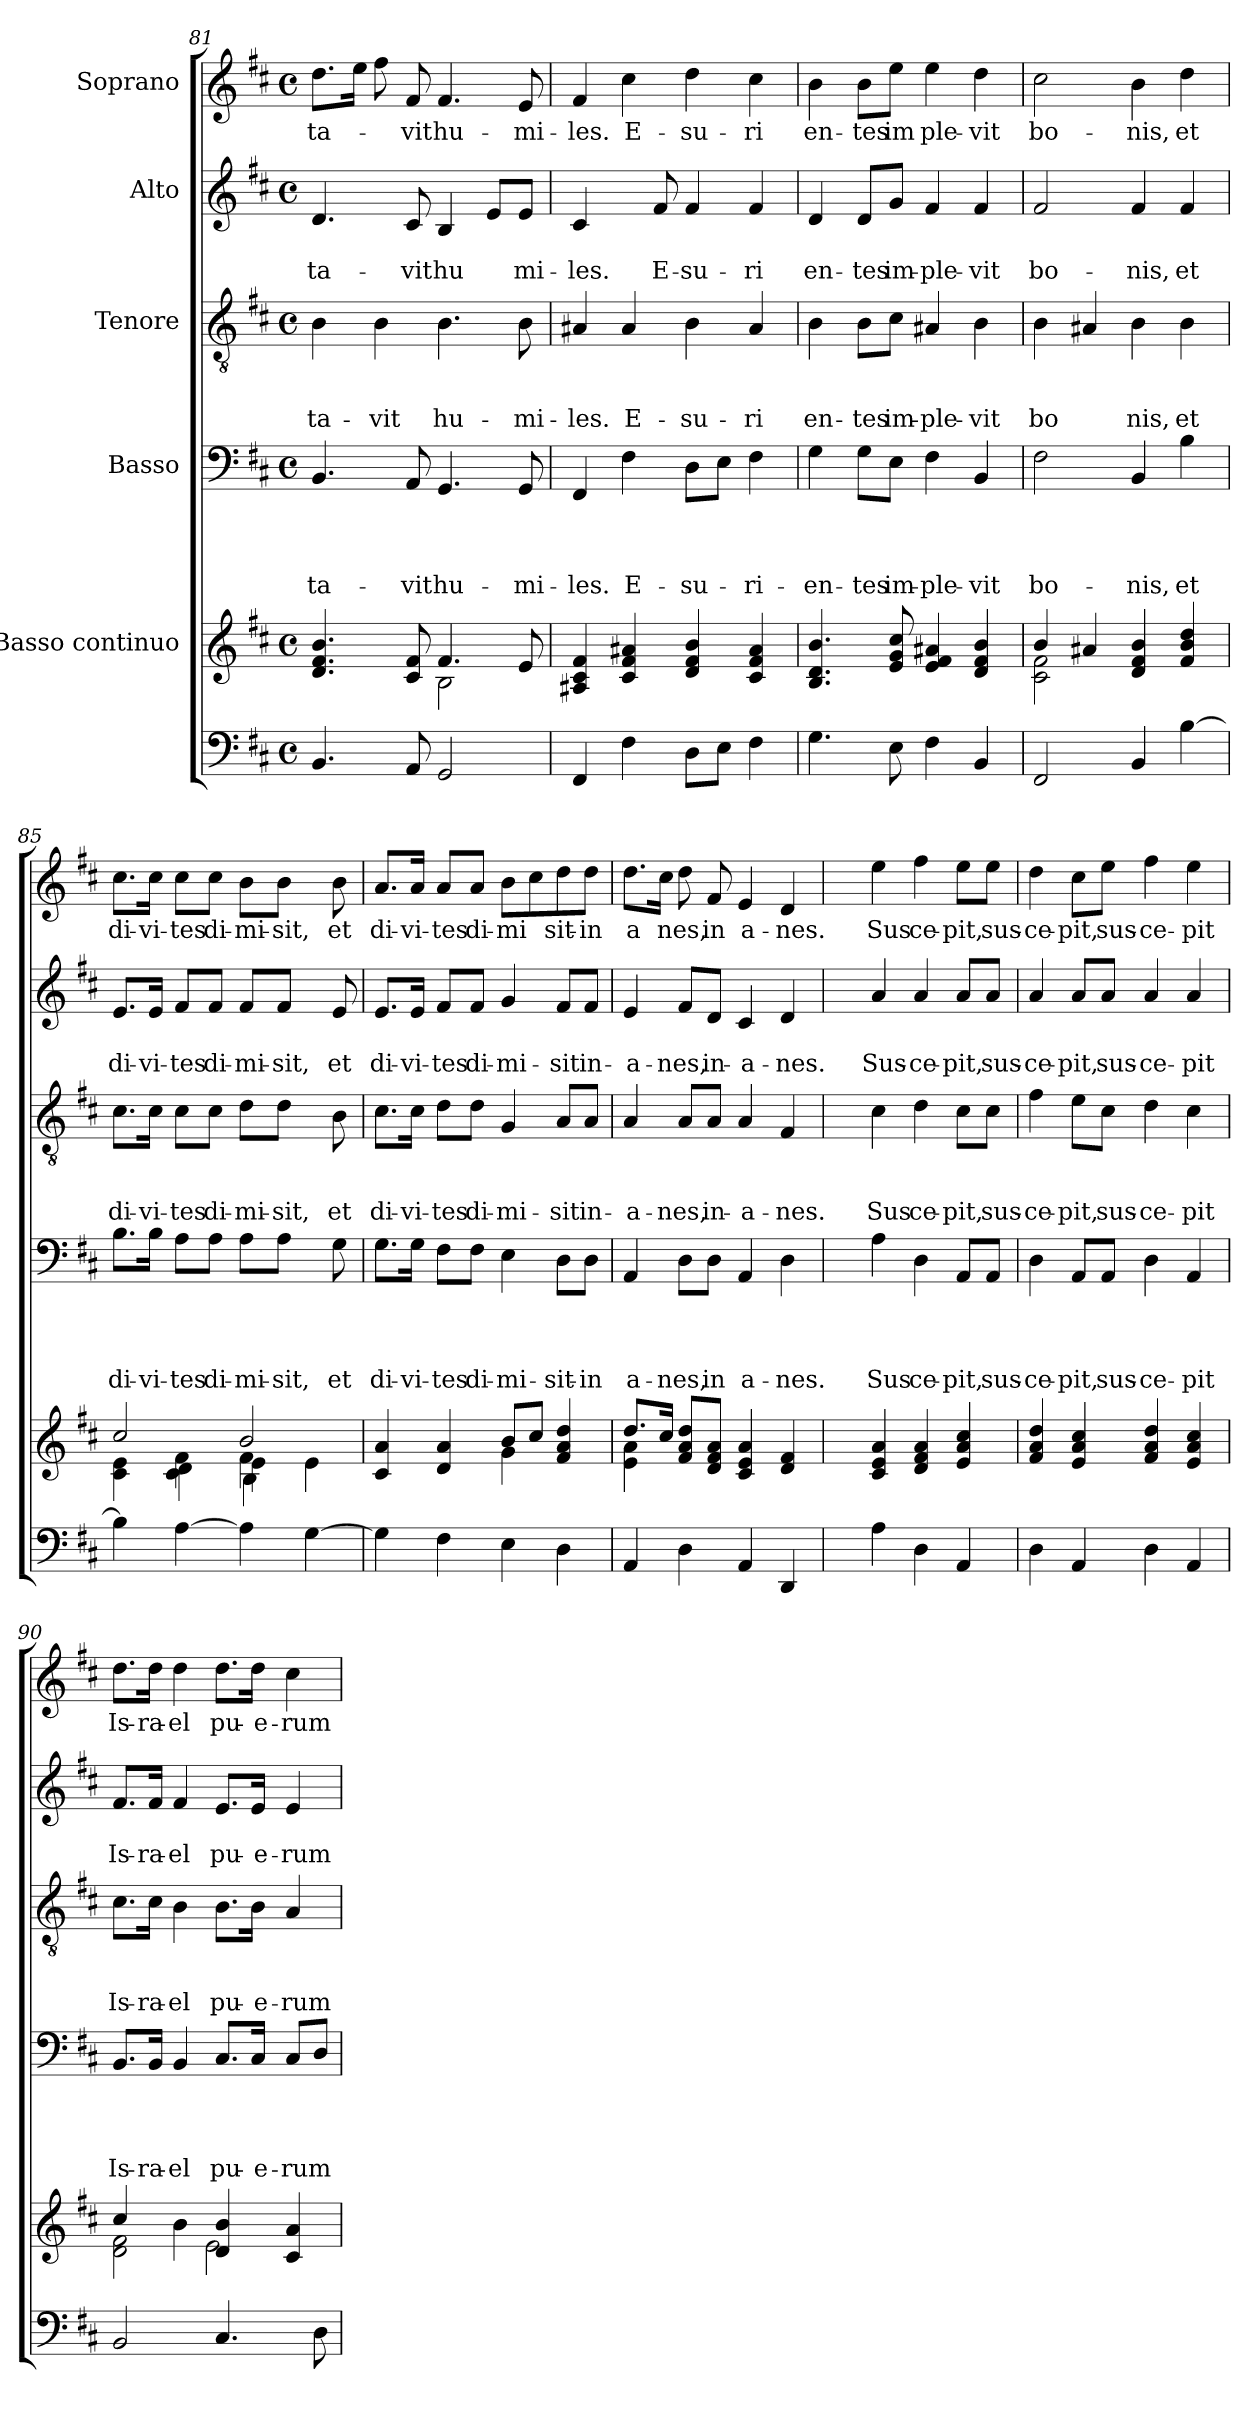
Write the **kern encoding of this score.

**kern	**kern	**kern	**text	**text	**text	**text	**kern	**text	**text	**text	**kern	**text	**text	**kern	**text
*part6	*part5	*part4	*part4	*part4	*part4	*part4	*part3	*part3	*part3	*part3	*part2	*part2	*part2	*part1	*part1
*staff6	*staff5	*staff4	*staff4	*staff4	*staff4	*staff4	*staff3	*staff3	*staff3	*staff3	*staff2	*staff2	*staff2	*staff1	*staff1
*	*I"Basso continuo	*I"Basso	*	*	*	*	*I"Tenore	*	*	*	*I"Alto	*	*	*I"Soprano	*
*clefF4	*clefG2	*clefF4	*	*	*	*	*clefGv2	*	*	*	*clefG2	*	*	*clefG2	*
*k[f#c#]	*k[f#c#]	*k[f#c#]	*	*	*	*	*k[f#c#]	*	*	*	*k[f#c#]	*	*	*k[f#c#]	*
*D:	*D:	*D:	*	*	*	*	*D:	*	*	*	*D:	*	*	*D:	*
*M4/4	*M4/4	*M4/4	*	*	*	*	*M4/4	*	*	*	*M4/4	*	*	*M4/4	*
*met(c)	*met(c)	*met(c)	*	*	*	*	*met(c)	*	*	*	*met(c)	*	*	*met(c)	*
=81	=81	=81	=81	=81	=81	=81	=81	=81	=81	=81	=81	=81	=81	=81	=81
*	*^	*	*	*	*	*	*	*	*	*	*	*	*	*	*
!	!	!	!	!	!	!	!LO:LY:b	!	!	!	!LO:LY:b	!	!	!LO:LY:b	!	!LO:LY:b
4.BB/	4.d/ 4.f#/ 4.b/	2ryy	4.BB/	.	.	.	-ta-	4B\	.	.	-ta-	4.d/	.	-ta-	8.dd\L	ta-
.	.	.	.	.	.	.	.	.	.	.	.	.	.	.	16ee\Jk	.
!	!	!	!	!	!	!	!	!	!	!	!LO:LY:b	!	!	!	!	!
.	.	.	.	.	.	.	.	4B\	.	.	-vit	.	.	.	8ff#\	.
!	!	!	!	!	!	!	!LO:LY:b	!	!	!	!	!	!	!LO:LY:b	!	!LO:LY:b
8AA/	8c#/ 8f#/	.	8AA/	.	.	.	-vit	.	.	.	.	8c#/	.	-vit	8f#/	-vit
!	!	!	!	!	!	!	!LO:LY:b	!	!	!	!LO:LY:b	!	!	!LO:LY:b	!	!LO:LY:b
2GG/	4.f#/	2B\	4.GG/	.	.	.	hu-	4.B\	.	.	hu-	4B/	.	hu	4.f#/	hu-
.	.	.	.	.	.	.	.	.	.	.	.	8e/L	.	.	.	.
!	!	!	!	!	!	!	!LO:LY:b	!	!	!	!LO:LY:b	!	!	!LO:LY:b	!	!LO:LY:b
.	8e/	.	8GG/	.	.	.	-mi-	8B\	.	.	-mi-	8e/J	.	mi-	8e/	-mi-
*	*v	*v	*	*	*	*	*	*	*	*	*	*	*	*	*	*
=82	=82	=82	=82	=82	=82	=82	=82	=82	=82	=82	=82	=82	=82	=82	=82
!	!	!	!	!	!	!LO:LY:b	!	!	!	!LO:LY:b	!	!	!LO:LY:b	!	!LO:LY:b
4FF#/	4A#X/ 4c#/ 4f#/	4FF#/	.	.	.	-les.	4A#X/	.	.	-les.	4c#/	.	-les.	4f#/	-les.
!	!	!	!	!	!	!LO:LY:b	!	!	!	!LO:LY:b	!	!	!	!	!LO:LY:b
4F#\	4c#/ 4f#/ 4a#X/	4F#\	.	.	.	E-	4A#/	.	.	E-	8ryy	.	.	4cc#\	E-
!	!	!	!	!	!	!	!	!	!	!	!	!	!LO:LY:b	!	!
.	.	.	.	.	.	.	.	.	.	.	8f#/	.	E-	.	.
!	!	!	!	!	!	!LO:LY:b	!	!	!	!LO:LY:b	!	!	!LO:LY:b	!	!LO:LY:b
8D\L	4d/ 4f#/ 4b/	8D\L	.	.	.	-su-	4B\	.	.	-su-	4f#/	.	-su-	4dd\	-su-
8E\J	.	8E\J	.	.	.	.	.	.	.	.	.	.	.	.	.
!	!	!	!	!	!	!LO:LY:b	!	!	!	!LO:LY:b	!	!	!LO:LY:b	!	!LO:LY:b
4F#\	4c#/ 4f#/ 4a#/	4F#\	.	.	.	-ri-	4A#/	.	.	-ri	4f#/	.	-ri	4cc#\	-ri
=83	=83	=83	=83	=83	=83	=83	=83	=83	=83	=83	=83	=83	=83	=83	=83
!	!	!	!	!	!	!LO:LY:b	!	!	!	!LO:LY:b	!	!	!LO:LY:b	!	!LO:LY:b
4.G\	4.B/ 4.d/ 4.b/	4G\	.	.	.	-en-	4B\	.	.	en-	4d/	.	en-	4b\	en-
!	!	!	!	!	!	!LO:LY:b	!	!	!	!LO:LY:b	!	!	!LO:LY:b	!	!LO:LY:b
.	.	8G\L	.	.	.	-tes	8B\L	.	.	-tes	8d/L	.	-tes	8b\L	-tes
!	!	!	!	!	!	!LO:LY:b	!	!	!	!LO:LY:b	!	!	!LO:LY:b	!	!LO:LY:b
8E\	8e/ 8g/ 8cc#/	8E\J	.	.	.	im-	8c#\J	.	.	im-	8g/J	.	im-	8ee\J	im
!	!	!	!	!	!	!LO:LY:b	!	!	!	!LO:LY:b	!	!	!LO:LY:b	!	!LO:LY:b
4F#\	4e/ 4f#/ 4a#X/	4F#\	.	.	.	-ple-	4A#X/	.	.	-ple-	4f#/	.	-ple-	4ee\	ple-
!	!	!	!	!	!	!LO:LY:b	!	!	!	!LO:LY:b	!	!	!LO:LY:b	!	!LO:LY:b
4BB/	4d/ 4f#/ 4b/	4BB/	.	.	.	-vit	4B\	.	.	-vit	4f#/	.	-vit	4dd\	-vit
!!LO:LB:g=z
=84	=84	=84	=84	=84	=84	=84	=84	=84	=84	=84	=84	=84	=84	=84	=84
*	*^	*	*	*	*	*	*	*	*	*	*	*	*	*	*
!	!	!	!	!	!	!	!LO:LY:b	!	!	!	!LO:LY:b	!	!	!LO:LY:b	!	!LO:LY:b
2FF#/	4b/	2c#\ 2f#\	2F#\	.	.	.	bo-	4B\	.	.	bo	2f#/	.	bo-	2cc#\	bo-
.	4a#X/	.	.	.	.	.	.	4A#X/	.	.	.	.	.	.	.	.
!	!	!	!	!	!	!	!LO:LY:b	!	!	!	!LO:LY:b	!	!	!LO:LY:b	!	!LO:LY:b
4BB/	4d/ 4f#/ 4b/	2ryy	4BB/	.	.	.	-nis,	4B\	.	.	nis,	4f#/	.	-nis,	4b\	-nis,
!	!	!	!	!	!	!	!LO:LY:b	!	!	!	!LO:LY:b	!	!	!LO:LY:b	!	!LO:LY:b
[>4B\	4f#/ 4b/ 4dd/	.	4B\	.	.	.	et	4B\	.	.	et	4f#/	.	et	4dd\	et
=85	=85	=85	=85	=85	=85	=85	=85	=85	=85	=85	=85	=85	=85	=85	=85	=85
*	*^	*^	*	*	*	*	*	*	*	*	*	*	*	*	*	*
!	!	!	!	!	!	!	!	!	!LO:LY:b	!	!	!	!LO:LY:b	!	!	!LO:LY:b	!	!LO:LY:b
4B\]	2cc#/	4c#\ 4e\	4ryy	2ryy	8.B\L	.	.	.	di-	8.c#\L	.	.	di-	8.e/L	.	di-	8.cc#\L	di-
!	!	!	!	!	!	!	!	!	!LO:LY:b	!	!	!	!LO:LY:b	!	!	!LO:LY:b	!	!LO:LY:b
.	.	.	.	.	16B\Jk	.	.	.	-vi-	16c#\Jk	.	.	-vi-	16e/Jk	.	-vi-	16cc#\Jk	-vi-
!	!	!	!	!	!	!	!	!	!LO:LY:b	!	!	!	!LO:LY:b	!	!	!LO:LY:b	!	!LO:LY:b
[>4A\	.	4f#\	4c#\ 4d\	.	8A\L	.	.	.	-tes	8c#\L	.	.	-tes	8f#/L	.	-tes	8cc#\L	-tes
!	!	!	!	!	!	!	!	!	!LO:LY:b	!	!	!	!LO:LY:b	!	!	!LO:LY:b	!	!LO:LY:b
.	.	.	.	.	8A\J	.	.	.	di-	8c#\J	.	.	di-	8f#/J	.	di-	8cc#\J	di-
!	!	!	!	!	!	!	!	!	!LO:LY:b	!	!	!	!LO:LY:b	!	!	!LO:LY:b	!	!LO:LY:b
4A\]	4f#\	4e\	2b/	4B\	8A\L	.	.	.	-mi-	8d\L	.	.	-mi-	8f#/L	.	-mi-	8b\L	-mi-
!	!	!	!	!	!	!	!	!	!LO:LY:b	!	!	!	!LO:LY:b	!	!	!LO:LY:b	!	!LO:LY:b
.	.	.	.	.	8A\J	.	.	.	-sit,	8d\J	.	.	-sit,	8f#/J	.	-sit,	8b\J	-sit,
[>4G\	4ryy	4ryy	.	4e\	8ryy	.	.	.	.	8ryy	.	.	.	8ryy	.	.	8ryy	.
!	!	!	!	!	!	!	!	!	!LO:LY:b	!	!	!	!LO:LY:b	!	!	!LO:LY:b	!	!LO:LY:b
.	.	.	.	.	8G\	.	.	.	et	8B\	.	.	et	8e/	.	et	8b\	et
*	*	*v	*v	*v	*	*	*	*	*	*	*	*	*	*	*	*	*	*
=86	=86	=86	=86	=86	=86	=86	=86	=86	=86	=86	=86	=86	=86	=86	=86	=86
!	!	!	!	!	!	!	!LO:LY:b	!	!	!	!LO:LY:b	!	!	!LO:LY:b	!	!LO:LY:b
4G\]	4c#/ 4a/	2ryy	8.G\L	.	.	.	di-	8.c#\L	.	.	di-	8.e/L	.	di-	8.a/L	di-
!	!	!	!	!	!	!	!LO:LY:b	!	!	!	!LO:LY:b	!	!	!LO:LY:b	!	!LO:LY:b
.	.	.	16G\Jk	.	.	.	-vi-	16c#\Jk	.	.	-vi-	16e/Jk	.	-vi-	16a/Jk	-vi-
!	!	!	!	!	!	!	!LO:LY:b	!	!	!	!LO:LY:b	!	!	!LO:LY:b	!	!LO:LY:b
4F#\	4d/ 4a/	.	8F#\L	.	.	.	-tes	8d\L	.	.	-tes	8f#/L	.	-tes	8a/L	-tes
!	!	!	!	!	!	!	!LO:LY:b	!	!	!	!LO:LY:b	!	!	!LO:LY:b	!	!LO:LY:b
.	.	.	8F#\J	.	.	.	di-	8d\J	.	.	di-	8f#/J	.	di-	8a/J	di-
!	!	!	!	!	!	!	!LO:LY:b	!	!	!	!LO:LY:b	!	!	!LO:LY:b	!	!LO:LY:b
4E\	8b/L	4g\	4E\	.	.	.	-mi-	4G/	.	.	-mi-	4g/	.	-mi-	8b\L	-mi
.	8cc#/J	.	.	.	.	.	.	.	.	.	.	.	.	.	8cc#\	.
!	!	!	!	!	!	!	!LO:LY:b	!	!	!	!LO:LY:b	!	!	!LO:LY:b	!	!LO:LY:b
4D\	4f#/ 4a/ 4dd/	4ryy	8D\L	.	.	.	-sit-	8A/L	.	.	-sit	8f#/L	.	-sit	8dd\	sit-
!	!	!	!	!	!	!	!LO:LY:b	!	!	!	!LO:LY:b	!	!	!LO:LY:b	!	!LO:LY:b
.	.	.	8D\J	.	.	.	-in	8A/J	.	.	in-	8f#/J	.	in-	8dd\J	-in
=87	=87	=87	=87	=87	=87	=87	=87	=87	=87	=87	=87	=87	=87	=87	=87	=87
!	!	!	!	!	!	!	!LO:LY:b	!	!	!	!LO:LY:b	!	!	!LO:LY:b	!	!LO:LY:b
4AA/	8.dd/L	4e\ 4a\	4AA/	.	.	.	a-	4A/	.	.	-a-	4e/	.	-a-	8.dd\L	a
.	16cc#/Jk	.	.	.	.	.	.	.	.	.	.	.	.	.	16cc#\Jk	.
!	!	!	!	!	!	!	!LO:LY:b	!	!	!	!LO:LY:b	!	!	!LO:LY:b	!	!LO:LY:b
4D\	8f#/ 8a/ 8dd/L	2.ryy	8D\L	.	.	.	-nes,	8A/L	.	.	-nes,	8f#/L	.	-nes,	8dd\	nes,
!	!	!	!	!	!	!	!LO:LY:b	!	!	!	!LO:LY:b	!	!	!LO:LY:b	!	!LO:LY:b
.	8d/ 8f#/ 8a/J	.	8D\J	.	.	.	in	8A/J	.	.	in-	8d/J	.	in-	8f#/	in
!	!	!	!	!	!	!	!LO:LY:b	!	!	!	!LO:LY:b	!	!	!LO:LY:b	!	!LO:LY:b
4AA/	4c#/ 4e/ 4a/	.	4AA/	.	.	.	a-	4A/	.	.	-a-	4c#/	.	-a-	4e/	a-
!	!	!	!	!	!	!	!LO:LY:b	!	!	!	!LO:LY:b	!	!	!LO:LY:b	!	!LO:LY:b
4DD/	4d/ 4f#/	.	4D\	.	.	.	-nes.	4F#/	.	.	-nes.	4d/	.	-nes.	4d/	-nes.
*	*v	*v	*	*	*	*	*	*	*	*	*	*	*	*	*	*
!!LO:PB:g=z
=88	=88	=88	=88	=88	=88	=88	=88	=88	=88	=88	=88	=88	=88	=88	=88
4ryy	4ryy	4ryy	.	.	.	.	4ryy	.	.	.	4ryy	.	.	4ryy	.
!	!	!	!	!	!	!LO:LY:b	!	!	!	!LO:LY:b	!	!	!LO:LY:b	!	!LO:LY:b
4A\	4c#/ 4e/ 4a/	4A\	.	.	.	Sus	4c#\	.	.	Sus	4a/	.	Sus-	4ee\	Sus
!	!	!	!	!	!	!LO:LY:b	!	!	!	!LO:LY:b	!	!	!LO:LY:b	!	!LO:LY:b
4D\	4d/ 4f#/ 4a/	4D\	.	.	.	ce-	4d\	.	.	ce-	4a/	.	-ce-	4ff#\	ce-
!	!	!	!	!	!	!LO:LY:b	!	!	!	!LO:LY:b	!	!	!LO:LY:b	!	!LO:LY:b
4AA/	4e/ 4a/ 4cc#/	8AA/L	.	.	.	-pit,	8c#\L	.	.	-pit,	8a/L	.	-pit,	8ee\L	-pit,
!	!	!	!	!	!	!LO:LY:b	!	!	!	!LO:LY:b	!	!	!LO:LY:b	!	!LO:LY:b
.	.	8AA/J	.	.	.	sus-	8c#\J	.	.	sus-	8a/J	.	sus-	8ee\J	sus-
=89	=89	=89	=89	=89	=89	=89	=89	=89	=89	=89	=89	=89	=89	=89	=89
!	!	!	!	!	!	!LO:LY:b	!	!	!	!LO:LY:b	!	!	!LO:LY:b	!	!LO:LY:b
4D\	4f#/ 4a/ 4dd/	4D\	.	.	.	-ce-	4f#\	.	.	-ce-	4a/	.	-ce-	4dd\	-ce-
!	!	!	!	!	!	!LO:LY:b	!	!	!	!LO:LY:b	!	!	!LO:LY:b	!	!LO:LY:b
4AA/	4e/ 4a/ 4cc#/	8AA/L	.	.	.	-pit,	8e\L	.	.	-pit,	8a/L	.	-pit,	8cc#\L	-pit,
!	!	!	!	!	!	!LO:LY:b	!	!	!	!LO:LY:b	!	!	!LO:LY:b	!	!LO:LY:b
.	.	8AA/J	.	.	.	sus-	8c#\J	.	.	sus-	8a/J	.	sus-	8ee\J	sus-
!	!	!	!	!	!	!LO:LY:b	!	!	!	!LO:LY:b	!	!	!LO:LY:b	!	!LO:LY:b
4D\	4f#/ 4a/ 4dd/	4D\	.	.	.	-ce-	4d\	.	.	-ce-	4a/	.	-ce-	4ff#\	-ce-
!	!	!	!	!	!	!LO:LY:b	!	!	!	!LO:LY:b	!	!	!LO:LY:b	!	!LO:LY:b
4AA/	4e/ 4a/ 4cc#/	4AA/	.	.	.	-pit	4c#\	.	.	-pit	4a/	.	-pit	4ee\	-pit
=90	=90	=90	=90	=90	=90	=90	=90	=90	=90	=90	=90	=90	=90	=90	=90
*	*^	*	*	*	*	*	*	*	*	*	*	*	*	*	*
!	!	!	!	!	!	!	!LO:LY:b	!	!	!	!LO:LY:b	!	!	!LO:LY:b	!	!LO:LY:b
2BB/	4cc#/	2d\ 2f#\	8.BB/L	.	.	.	Is-	8.c#\L	.	.	Is-	8.f#/L	.	Is-	8.dd\L	Is-
!	!	!	!	!	!	!	!LO:LY:b	!	!	!	!LO:LY:b	!	!	!LO:LY:b	!	!LO:LY:b
.	.	.	16BB/Jk	.	.	.	-ra-	16c#\Jk	.	.	-ra-	16f#/Jk	.	-ra-	16dd\Jk	-ra-
!	!	!	!	!	!	!	!LO:LY:b	!	!	!	!LO:LY:b	!	!	!LO:LY:b	!	!LO:LY:b
.	4b\	.	4BB/	.	.	.	-el	4B\	.	.	-el	4f#/	.	-el	4dd\	-el
!	!	!	!	!	!	!	!LO:LY:b	!	!	!	!LO:LY:b	!	!	!LO:LY:b	!	!LO:LY:b
4.C#/	4d/ 4b/	2e\	8.C#/L	.	.	.	pu-	8.B\L	.	.	pu-	8.e/L	.	pu-	8.dd\L	pu-
!	!	!	!	!	!	!	!LO:LY:b	!	!	!	!LO:LY:b	!	!	!LO:LY:b	!	!LO:LY:b
.	.	.	16C#/Jk	.	.	.	-e-	16B\Jk	.	.	-e-	16e/Jk	.	-e-	16dd\Jk	-e-
!	!	!	!	!	!	!	!LO:LY:b	!	!	!	!LO:LY:b	!	!	!LO:LY:b	!	!LO:LY:b
.	4c#/ 4a/	.	8C#/L	.	.	.	-rum	4A/	.	.	-rum	4e/	.	-rum	4cc#\	-rum
8D\	.	.	8D/J	.	.	.	.	.	.	.	.	.	.	.	.	.
*	*v	*v	*	*	*	*	*	*	*	*	*	*	*	*	*	*
=	=	=	=	=	=	=	=	=	=	=	=	=	=	=	=
*-	*-	*-	*-	*-	*-	*-	*-	*-	*-	*-	*-	*-	*-	*-	*-
